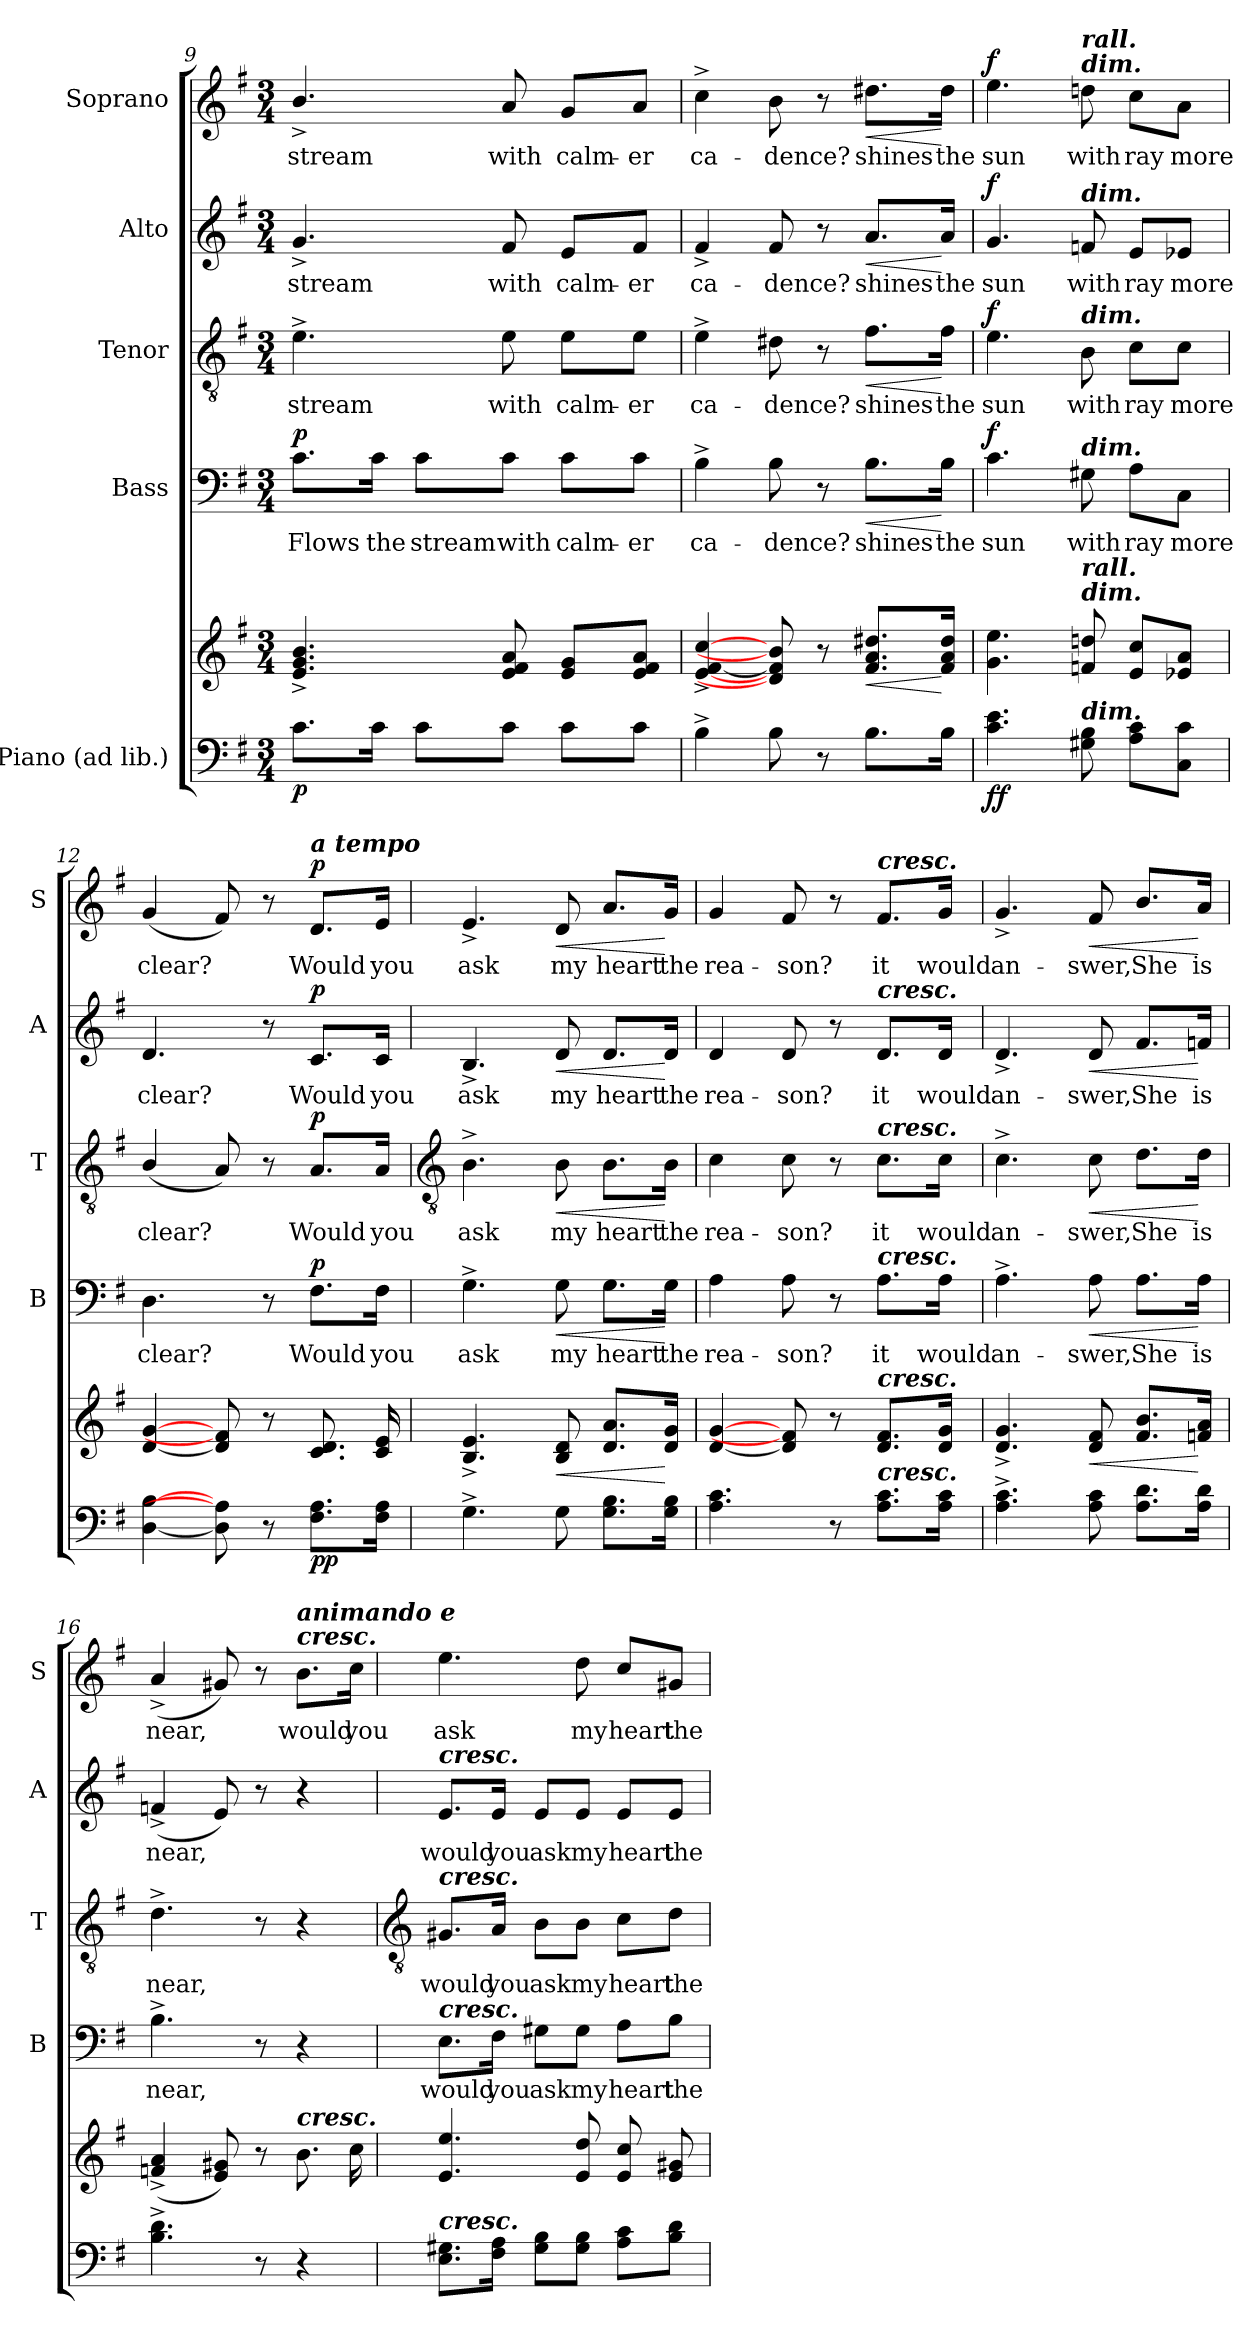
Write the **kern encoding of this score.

**kern	**kern	**dynam	**kern	**text	**dynam	**kern	**text	**dynam	**kern	**text	**dynam	**kern	**text	**dynam
*part5	*part5	*part5	*part4	*part4	*part4	*part3	*part3	*part3	*part2	*part2	*part2	*part1	*part1	*part1
*staff6	*staff5	*staff5/6	*staff4	*staff4	*staff4	*staff3	*staff3	*staff3	*staff2	*staff2	*staff2	*staff1	*staff1	*staff1
*I"Piano (ad lib.)	*	*	*I"Bass	*	*	*I"Tenor	*	*	*I"Alto	*	*	*I"Soprano	*	*
*	*	*	*I'B	*	*	*I'T	*	*	*I'A	*	*	*I'S	*	*
!!LO:LB:g=z
*clefF4	*clefG2	*	*clefF4	*	*	*clefGv2	*	*	*clefG2	*	*	*clefG2	*	*
*k[f#]	*k[f#]	*	*k[f#]	*	*	*k[f#]	*	*	*k[f#]	*	*	*k[f#]	*	*
*G:	*G:	*	*G:	*	*	*G:	*	*	*G:	*	*	*G:	*	*
*M3/4	*M3/4	*	*M3/4	*	*	*M3/4	*	*	*M3/4	*	*	*M3/4	*	*
=9	=9	=9	=9	=9	=9	=9	=9	=9	=9	=9	=9	=9	=9	=9
!	!	!LO:DY:b=2	!	!LO:LY:b	!LO:DY:b	!	!LO:LY:b	!	!	!LO:LY:b	!	!	!LO:LY:b	!
8.cL	4.e/^ 4.g/^ 4.b/^	p	8.c\L	Flows	p	4.e^	stream	.	4.g^	stream	.	4.b^/	stream	.
!	!	!	!	!LO:LY:b	!	!	!	!	!	!	!	!	!	!
16cJ	.	.	16c\Jk	the	.	.	.	.	.	.	.	.	.	.
!	!	!	!	!LO:LY:b	!	!	!	!	!	!	!	!	!	!
8cL	.	.	8c\L	stream	.	.	.	.	.	.	.	.	.	.
!	!	!	!	!LO:LY:b	!	!	!LO:LY:b	!	!	!LO:LY:b	!	!	!LO:LY:b	!
8cJ	8e 8f# 8a	.	8c\J	with	.	8e	with	.	8f#	with	.	8a	with	.
!	!	!	!	!LO:LY:b	!	!	!LO:LY:b	!	!	!LO:LY:b	!	!	!LO:LY:b	!
8cL	8e 8gL	.	8c\L	calm-	.	8e\L	calm-	.	8e/L	calm-	.	8g/L	calm-	.
!	!	!	!	!LO:LY:b	!	!	!LO:LY:b	!	!	!LO:LY:b	!	!	!LO:LY:b	!
8cJ	8e 8f# 8aJ	.	8c\J	-er	.	8e\J	-er	.	8f#/J	-er	.	8a/J	-er	.
=10	=10	=10	=10	=10	=10	=10	=10	=10	=10	=10	=10	=10	=10	=10
!	!	!	!	!LO:LY:b	!	!	!LO:LY:b	!	!	!LO:LY:b	!	!	!LO:LY:b	!
4B^	[4e^ [4f#^ [4cc^	.	4B^	ca-	.	4e^	ca-	.	4f#^	ca-	.	4cc^	ca-	.
!	!	!	!	!LO:LY:b	!	!	!LO:LY:b	!	!	!LO:LY:b	!	!	!LO:LY:b	!
8B	8d#] 8f#] 8b]	.	8B	-dence?	.	8d#X	-dence?	.	8f#	-dence?	.	8b	-dence?	.
8r	8r	.	8r	.	.	8r	.	.	8r	.	.	8r	.	.
!	!	!LO:HP:b	!	!LO:LY:b	!LO:HP:b	!	!LO:LY:b	!LO:HP:b	!	!LO:LY:b	!LO:HP:b	!	!LO:LY:b	!LO:HP:b
8.BL	8.f# 8.a 8.dd#XL	<	8.B\L	shines	<	8.f#\L	shines	<	8.a/L	shines	<	8.dd#X\L	shines	<
!	!	!	!	!LO:LY:b	!	!	!LO:LY:b	!	!	!LO:LY:b	!	!	!LO:LY:b	!
16BJ	16f# 16a 16dd#J	[	16B\Jk	the	[	16f#\Jk	the	[	16a/Jk	the	[	16dd#\Jk	the	[
=11	=11	=11	=11	=11	=11	=11	=11	=11	=11	=11	=11	=11	=11	=11
!	!	!LO:DY:b=2	!	!LO:LY:b	!	!	!LO:LY:b	!	!	!LO:LY:b	!	!	!LO:LY:b	!
!	!	!LO:DY:n=1:b	!	!	!LO:DY:b	!	!	!LO:DY:b	!	!	!LO:DY:b	!	!	!LO:DY:b
4.c 4.e	4.g 4.ee	f f	4.c	sun	f	4.e	sun	f	4.g	sun	f	4.ee	sun	f
!	!	!	!	!	!	!	!	!	!	!	!	!LO:TX:a:Bi:t=dim.	!	!
!	!	!	!	!	!	!	!	!	!	!	!	!LO:TX:a:Bi:t=rall.	!	!
!	!	!	!	!	!	!	!	!	!LO:TX:a:Bi:t=dim.	!	!	!	!	!
!	!	!	!	!	!	!LO:TX:a:Bi:t=dim.	!	!	!	!	!	!	!	!
!	!	!	!LO:TX:a:Bi:t=dim.	!	!	!	!	!	!	!	!	!	!	!
!	!LO:TX:a:Bi:t=dim.	!	!	!	!	!	!	!	!	!	!	!	!	!
!	!LO:TX:a:Bi:t=rall.	!	!	!	!	!	!	!	!	!	!	!	!	!
!LO:TX:a:Bi:t=dim.	!	!	!	!	!	!	!	!	!	!	!	!	!	!
!	!	!	!	!LO:LY:b	!	!	!LO:LY:b	!	!	!LO:LY:b	!	!	!LO:LY:b	!
8G#X 8B	8fn 8ddn	.	8G#X	with	.	8B	with	.	8fn	with	.	8ddn	with	.
!	!	!	!	!LO:LY:b	!	!	!LO:LY:b	!	!	!LO:LY:b	!	!	!LO:LY:b	!
8A 8cL	8e 8ccL	.	8A\L	ray	.	8c\L	ray	.	8e/L	ray	.	8cc\L	ray	.
!	!	!	!	!LO:LY:b	!	!	!LO:LY:b	!	!	!LO:LY:b	!	!	!LO:LY:b	!
8C 8cJ	8e-X 8aJ	.	8C\J	more	.	8c\J	more	.	8e-X/J	more	.	8a\J	more	.
=12	=12	=12	=12	=12	=12	=12	=12	=12	=12	=12	=12	=12	=12	=12
!	!	!	!	!LO:LY:b	!	!	!LO:LY:b	!	!	!LO:LY:b	!	!	!LO:LY:b	!
[4D [4B	[4d [4g	.	4.D	clear?	.	(<4B/	clear?	.	4.d	clear?	.	(<4g	clear?	.
8D] 8A]	8d] 8f#]	.	.	.	.	8A)	.	.	.	.	.	8f#)	.	.
8r	8r	.	8r	.	.	8r	.	.	8r	.	.	8r	.	.
!	!	!	!	!	!	!	!	!	!	!	!	!LO:TX:a:Bi:t=a tempo	!	!
!	!	!LO:DY:b=2	!	!LO:LY:b	!	!	!LO:LY:b	!	!	!LO:LY:b	!	!	!LO:LY:b	!
!	!	!LO:DY:n=1:b	!	!	!LO:DY:b	!	!	!LO:DY:b	!	!	!LO:DY:b	!	!	!LO:DY:b
8.F# 8.AL	8.c/ 8.d/	p p	8.F#\L	Would	p	8.A/L	Would	p	8.c/L	Would	p	8.d/L	Would	p
!	!	!	!	!LO:LY:b	!	!	!LO:LY:b	!	!	!LO:LY:b	!	!	!LO:LY:b	!
16F# 16AJ	16c 16e	.	16F#\Jk	you	.	16A/Jk	you	.	16c/Jk	you	.	16e/Jk	you	.
!!LO:LB:g=z
=13	=13	=13	=13	=13	=13	=13	=13	=13	=13	=13	=13	=13	=13	=13
*	*	*	*	*	*	*clefGv2	*	*	*	*	*	*	*	*
!	!	!	!	!LO:LY:b	!	!	!LO:LY:b	!	!	!LO:LY:b	!	!	!LO:LY:b	!
4.G^	4.B^ 4.e^	.	4.G^	ask	.	4.B^	ask	.	4.B^	ask	.	4.e^	ask	.
!	!	!LO:HP:b	!	!LO:LY:b	!LO:HP:b	!	!LO:LY:b	!LO:HP:b	!	!LO:LY:b	!LO:HP:b	!	!LO:LY:b	!LO:HP:b
8G	8B 8d	<	8G	my	<	8B	my	<	8d	my	<	8d	my	<
!	!	!	!	!LO:LY:b	!	!	!LO:LY:b	!	!	!LO:LY:b	!	!	!LO:LY:b	!
8.G 8.BL	8.d 8.aL	.	8.G\L	heart	.	8.B\L	heart	.	8.d/L	heart	.	8.a/L	heart	.
!	!	!	!	!LO:LY:b	!	!	!LO:LY:b	!	!	!LO:LY:b	!	!	!LO:LY:b	!
16G 16BJ	16d 16gJ	[	16G\Jk	the	[	16B\Jk	the	[	16d/Jk	the	[	16g/Jk	the	[
=14	=14	=14	=14	=14	=14	=14	=14	=14	=14	=14	=14	=14	=14	=14
!	!	!	!	!LO:LY:b	!	!	!LO:LY:b	!	!	!LO:LY:b	!	!	!LO:LY:b	!
4.A 4.c	[4d [4g	.	4A	rea-	.	4c	rea-	.	4d	rea-	.	4g	rea-	.
!	!	!	!	!LO:LY:b	!	!	!LO:LY:b	!	!	!LO:LY:b	!	!	!LO:LY:b	!
.	8d] 8f#]	.	8A	-son?	.	8c	-son?	.	8d	-son?	.	8f#	-son?	.
8r	8r	.	8r	.	.	8r	.	.	8r	.	.	8r	.	.
!	!	!	!	!	!	!	!	!	!	!	!	!LO:TX:a:Bi:t=cresc.	!	!
!	!	!	!	!	!	!	!	!	!LO:TX:a:Bi:t=cresc.	!	!	!	!	!
!	!	!	!	!	!	!LO:TX:a:Bi:t=cresc.	!	!	!	!	!	!	!	!
!	!	!	!LO:TX:a:Bi:t=cresc.	!	!	!	!	!	!	!	!	!	!	!
!	!LO:TX:a:Bi:t=cresc.	!	!	!	!	!	!	!	!	!	!	!	!	!
!LO:TX:a:Bi:t=cresc.	!	!	!	!	!	!	!	!	!	!	!	!	!	!
!	!	!	!	!LO:LY:b	!	!	!LO:LY:b	!	!	!LO:LY:b	!	!	!LO:LY:b	!
8.A 8.cL	8.d 8.f#L	.	8.A\L	it	.	8.c\L	it	.	8.d/L	it	.	8.f#/L	it	.
!	!	!	!	!LO:LY:b	!	!	!LO:LY:b	!	!	!LO:LY:b	!	!	!LO:LY:b	!
16A 16cJ	16d 16gJ	.	16A\Jk	would	.	16c\Jk	would	.	16d/Jk	would	.	16g/Jk	would	.
=15	=15	=15	=15	=15	=15	=15	=15	=15	=15	=15	=15	=15	=15	=15
!	!	!	!	!LO:LY:b	!	!	!LO:LY:b	!	!	!LO:LY:b	!	!	!LO:LY:b	!
4.A^ 4.c^	4.d^ 4.g^	.	4.A^	an-	.	4.c^	an-	.	4.d^	an-	.	4.g^	an-	.
!	!	!LO:HP:b	!	!LO:LY:b	!LO:HP:b	!	!LO:LY:b	!LO:HP:b	!	!LO:LY:b	!LO:HP:b	!	!LO:LY:b	!LO:HP:b
8A 8c	8d 8f#	<	8A	-swer,	<	8c	-swer,	<	8d	-swer,	<	8f#	-swer,	<
!	!	!	!	!LO:LY:b	!	!	!LO:LY:b	!	!	!LO:LY:b	!	!	!LO:LY:b	!
8.A 8.dL	8.f# 8.bL	.	8.A\L	She	.	8.d\L	She	.	8.f#/L	She	.	8.b/L	She	.
!	!	!	!	!LO:LY:b	!	!	!LO:LY:b	!	!	!LO:LY:b	!	!	!LO:LY:b	!
16A 16dJ	16fn 16aJ	[	16A\Jk	is	[	16d\Jk	is	[	16fn/Jk	is	[	16a/Jk	is	[
=16	=16	=16	=16	=16	=16	=16	=16	=16	=16	=16	=16	=16	=16	=16
!	!	!	!	!LO:LY:b	!	!	!LO:LY:b	!	!	!LO:LY:b	!	!	!LO:LY:b	!
4.B^ 4.d^	(<4fn^ 4a^	.	4.B^	near,	.	4.d^	near,	.	(<4fn^	near,	.	(<4a^	near,	.
.	8e 8g#X)	.	.	.	.	.	.	.	8e)	.	.	8g#X)	.	.
8r	8r	.	8r	.	.	8r	.	.	8r	.	.	8r	.	.
!	!	!	!	!	!	!	!	!	!	!	!	!LO:TX:a:Bi:t=cresc.	!	!
!	!	!	!	!	!	!	!	!	!	!	!	!LO:TX:a:Bi:t=animando e	!	!
!	!LO:TX:a:Bi:t=cresc.	!	!	!	!	!	!	!	!	!	!	!	!	!
!	!	!	!	!	!	!	!	!	!	!	!	!	!LO:LY:b	!
4r	8.b	.	4r	.	.	4r	.	.	4r	.	.	8.b\L	would	.
!	!	!	!	!	!	!	!	!	!	!	!	!	!LO:LY:b	!
.	16cc	.	.	.	.	.	.	.	.	.	.	16cc\Jk	you	.
!!LO:LB:g=z
=17	=17	=17	=17	=17	=17	=17	=17	=17	=17	=17	=17	=17	=17	=17
*	*	*	*	*	*	*clefGv2	*	*	*	*	*	*	*	*
!	!	!	!	!	!	!	!	!	!LO:TX:a:Bi:t=cresc.	!	!	!	!	!
!	!	!	!	!	!	!LO:TX:a:Bi:t=cresc.	!	!	!	!	!	!	!	!
!	!	!	!LO:TX:a:Bi:t=cresc.	!	!	!	!	!	!	!	!	!	!	!
!LO:TX:a:Bi:t=cresc.	!	!	!	!	!	!	!	!	!	!	!	!	!	!
!	!	!	!	!LO:LY:b	!	!	!LO:LY:b	!	!	!LO:LY:b	!	!	!LO:LY:b	!
8.E 8.G#XL	4.e 4.ee	.	8.E\L	would	.	8.G#X/L	would	.	8.e/L	would	.	4.ee	ask	.
!	!	!	!	!LO:LY:b	!	!	!LO:LY:b	!	!	!LO:LY:b	!	!	!	!
16F# 16AJ	.	.	16F#\Jk	you	.	16A/Jk	you	.	16e/Jk	you	.	.	.	.
!	!	!	!	!LO:LY:b	!	!	!LO:LY:b	!	!	!LO:LY:b	!	!	!	!
8G# 8BL	.	.	8G#X\L	ask	.	8B\L	ask	.	8e/L	ask	.	.	.	.
!	!	!	!	!LO:LY:b	!	!	!LO:LY:b	!	!	!LO:LY:b	!	!	!LO:LY:b	!
8G# 8BJ	8e 8dd	.	8G#\J	my	.	8B\J	my	.	8e/J	my	.	8dd	my	.
!	!	!	!	!LO:LY:b	!	!	!LO:LY:b	!	!	!LO:LY:b	!	!	!LO:LY:b	!
8A 8cL	8e 8cc	.	8A\L	heart	.	8c\L	heart	.	8e/L	heart	.	8cc/L	heart	.
!	!	!	!	!LO:LY:b	!	!	!LO:LY:b	!	!	!LO:LY:b	!	!	!LO:LY:b	!
8B 8dJ	8e/ 8g#X/	.	8B\J	the	.	8d\J	the	.	8e/J	the	.	8g#X/J	the	.
=	=	=	=	=	=	=	=	=	=	=	=	=	=	=
*-	*-	*-	*-	*-	*-	*-	*-	*-	*-	*-	*-	*-	*-	*-
